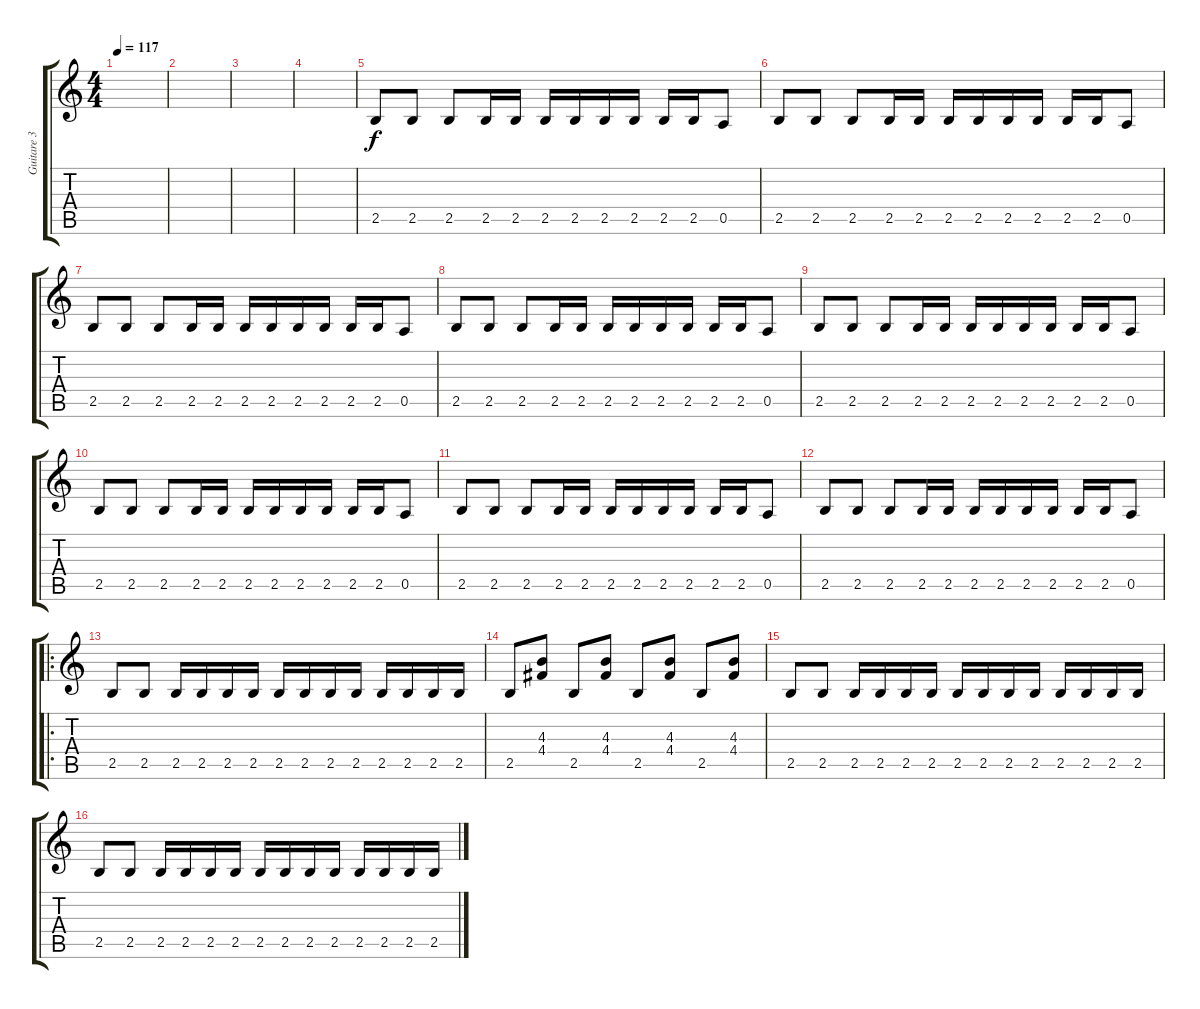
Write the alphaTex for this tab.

\track ("Guitare 3" "Guitare 3") {instrument acousticguitarsteel}
\staff {score tabs}
\tuning (E4 B3 G3 D3 A2 E2) {hide}
\ts (4 4)
\tempo 117
\clef g2
\ks c
|
|
|
|
2.5.8 2.5.8 2.5.8 2.5.16 2.5.16 2.5.16 2.5.16 2.5.16 2.5.16 2.5.16 2.5.16 0.5.8 |
2.5.8 2.5.8 2.5.8 2.5.16 2.5.16 2.5.16 2.5.16 2.5.16 2.5.16 2.5.16 2.5.16 0.5.8 |
2.5.8 2.5.8 2.5.8 2.5.16 2.5.16 2.5.16 2.5.16 2.5.16 2.5.16 2.5.16 2.5.16 0.5.8 |
2.5.8 2.5.8 2.5.8 2.5.16 2.5.16 2.5.16 2.5.16 2.5.16 2.5.16 2.5.16 2.5.16 0.5.8 |
2.5.8 2.5.8 2.5.8 2.5.16 2.5.16 2.5.16 2.5.16 2.5.16 2.5.16 2.5.16 2.5.16 0.5.8 |
2.5.8 2.5.8 2.5.8 2.5.16 2.5.16 2.5.16 2.5.16 2.5.16 2.5.16 2.5.16 2.5.16 0.5.8 |
2.5.8 2.5.8 2.5.8 2.5.16 2.5.16 2.5.16 2.5.16 2.5.16 2.5.16 2.5.16 2.5.16 0.5.8 |
2.5.8 2.5.8 2.5.8 2.5.16 2.5.16 2.5.16 2.5.16 2.5.16 2.5.16 2.5.16 2.5.16 0.5.8 |
\ro
2.5.8 2.5.8 2.5.16 2.5.16 2.5.16 2.5.16 2.5.16 2.5.16 2.5.16 2.5.16 2.5.16 2.5.16 2.5.16 2.5.16 |
2.5.8 (4.3 4.4).8 2.5.8 (4.3 4.4).8 2.5.8 (4.3 4.4).8 2.5.8 (4.3 4.4).8 |
2.5.8 2.5.8 2.5.16 2.5.16 2.5.16 2.5.16 2.5.16 2.5.16 2.5.16 2.5.16 2.5.16 2.5.16 2.5.16 2.5.16 |
2.5.8 2.5.8 2.5.16 2.5.16 2.5.16 2.5.16 2.5.16 2.5.16 2.5.16 2.5.16 2.5.16 2.5.16 2.5.16 2.5.16
